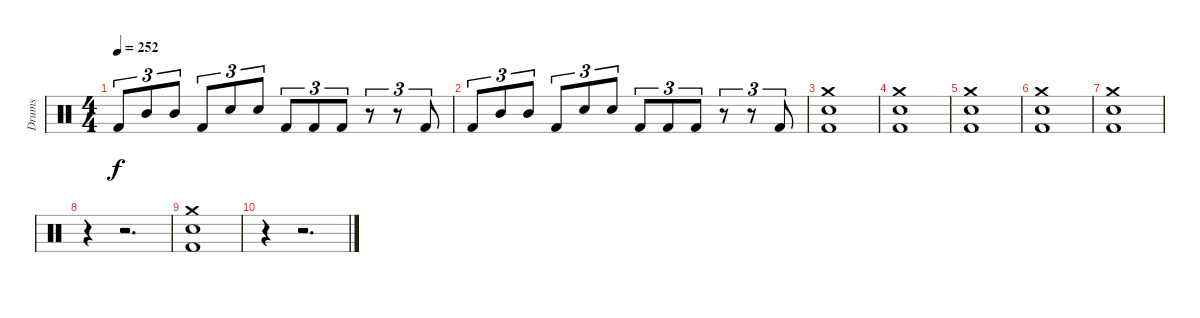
\track ("Drums" "Drums") {instrument percussion}
\staff {score}
\articulation defaults
\ts (4 4)
\tempo 252
\clef neutral
\ks c "Kick (hit) 2".8{tu (3 2) dy f} "Mid Tom (hit)".8{tu (3 2)} "Mid Tom (hit)".8{tu (3 2)} "Kick (hit) 2".8{tu (3 2)} "Snare (hit) 2".8{tu (3 2)} "Snare (hit) 2".8{tu (3 2)} "Kick (hit) 2".8{tu (3 2)} "Kick (hit) 2".8{tu (3 2)} "Kick (hit) 2".8{tu (3 2)}
r.8{tu (3 2)} r.8{tu (3 2)} "Kick (hit) 2".8{tu (3 2)} |
"Kick (hit) 2".8{tu (3 2)} "Mid Tom (hit)".8{tu (3 2)} "Mid Tom (hit)".8{tu (3 2)} "Kick (hit) 2".8{tu (3 2)} "Snare (hit) 2".8{tu (3 2)} "Snare (hit) 2".8{tu (3 2)} "Kick (hit) 2".8{tu (3 2)} "Kick (hit) 2".8{tu (3 2)} "Kick (hit) 2".8{tu (3 2)} r.8{tu (3 2)} r.8{tu (3 2)} "Kick (hit) 2".8{tu (3 2)} |
("Crash medium (hit)" "Kick (hit) 2" "Snare (hit) 2").1 |
("Crash medium (hit)" "Kick (hit) 2" "Snare (hit) 2").1 |
("Crash medium (hit)" "Kick (hit) 2" "Snare (hit) 2").1 |
("Crash medium (hit)" "Kick (hit) 2" "Snare (hit) 2").1 |
("Crash medium (hit)" "Kick (hit) 2" "Snare (hit) 2").1 |
r.4 r.2{d} |
("Crash medium (hit)" "Kick (hit) 2" "Snare (hit) 2").1 |
r.4 r.2{d}
